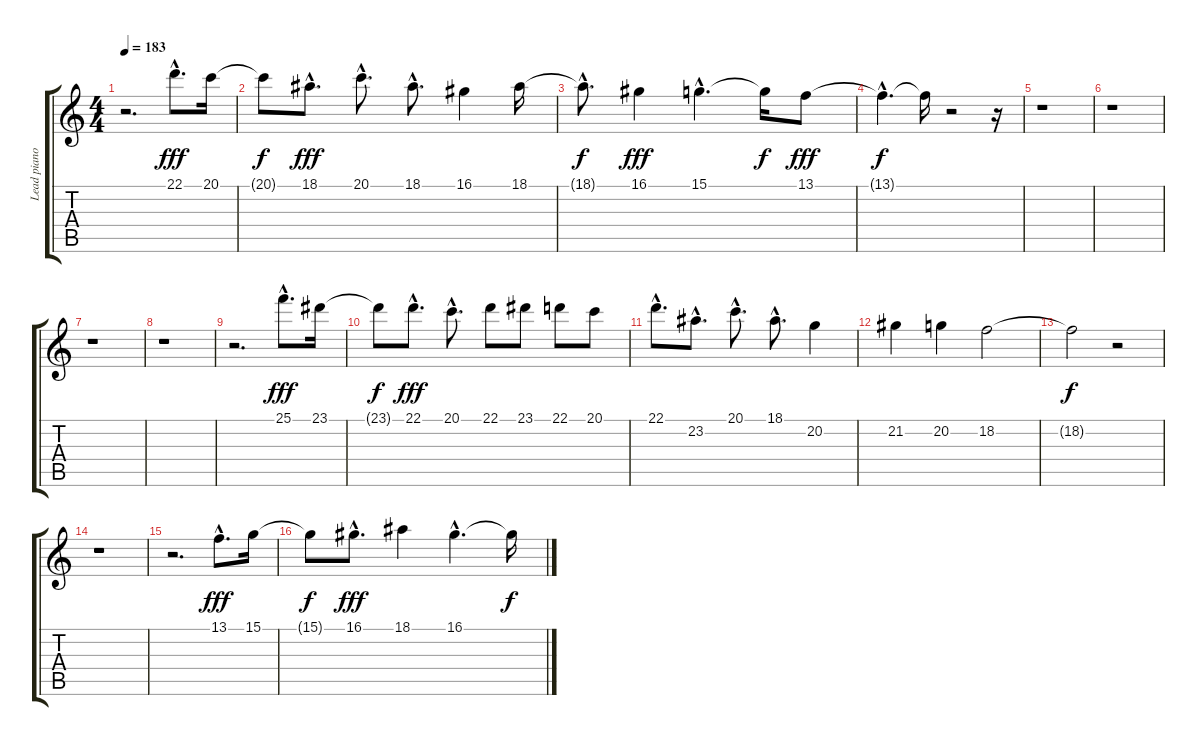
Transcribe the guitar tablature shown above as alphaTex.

\track ("Lead piano / Main melody" "Lead piano") {instrument acousticgrandpiano}
\staff {score tabs}
\tuning (E4 B3 G3 D3 A2 E2) {hide}
\ts (4 4)
\tempo 183
\clef g2
\ks c
r.2{d dy f} 22.1{hac}.8{d dy fff} 20.1.16 |
20.1{t}.8{dy f} 18.1{hac}.8{d dy fff} 20.1{hac}.8{d} 18.1{hac}.8{d} 16.1.4 18.1.16 |
18.1{hac t}.8{d dy f} 16.1.4{dy fff} 15.1{hac}.4{d} 15.1{t}.16{dy f} 13.1.8{dy fff} |
13.1{hac t}.4{d dy f} 13.1{t}.16 r.2 r.16 |
r.1 |
r.1 |
r.1 |
r.1 |
r.2{d} 25.1{hac}.8{d dy fff} 23.1.16 |
23.1{t}.8{dy f} 22.1{hac}.8{d dy fff} 20.1{hac}.8{d} 22.1.8 23.1.8 22.1.8 20.1.8 |
22.1{hac}.8{d} 23.2{hac}.8{d} 20.1{hac}.8{d} 18.1{hac}.8{d} 20.2.4 |
21.2.4 20.2.4 18.2.2 |
18.2{t}.2{dy f} r.2 |
r.1 |
r.2{d} 13.1{hac}.8{d dy fff} 15.1.16 |
15.1{t}.8{dy f} 16.1{hac}.8{d dy fff} 18.1.4 16.1{hac}.4{d} 16.1{t}.16{dy f}
